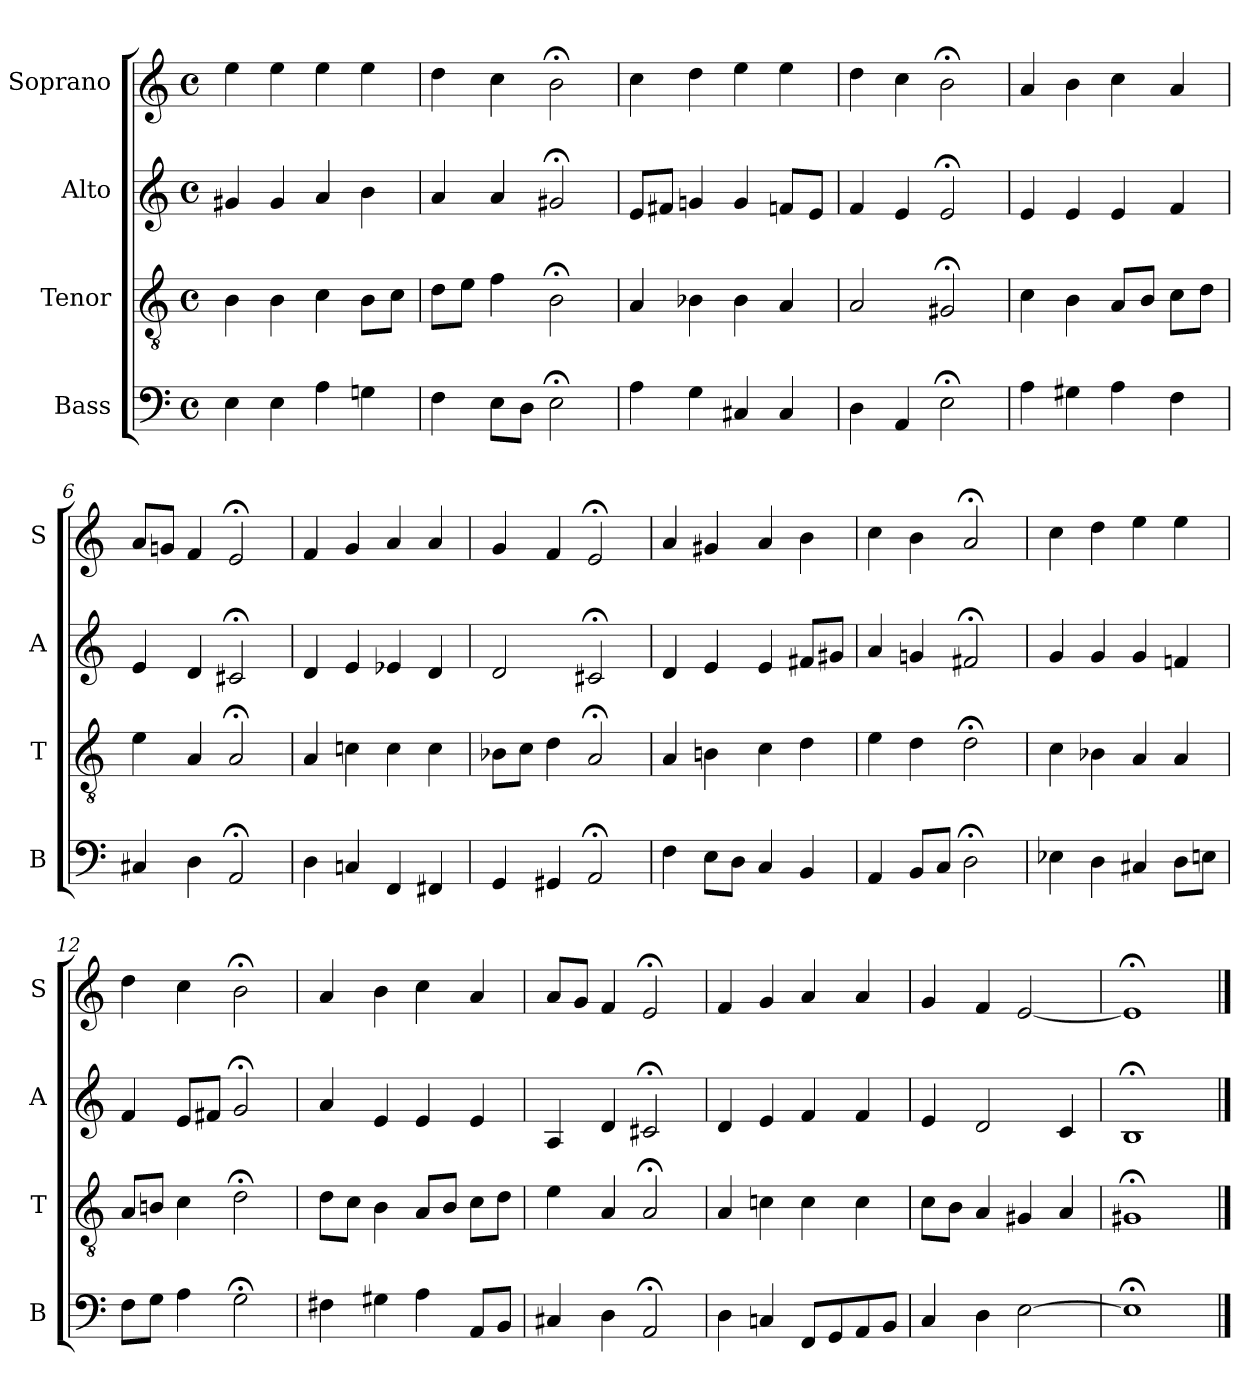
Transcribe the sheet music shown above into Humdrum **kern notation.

**kern	**kern	**kern	**kern
*part4	*part3	*part2	*part1
*staff4	*staff3	*staff2	*staff1
*I"Bass	*I"Tenor	*I"Alto	*I"Soprano
*I'B	*I'T	*I'A	*I'S
*clefF4	*clefGv2	*clefG2	*clefG2
*k[]	*k[]	*k[]	*k[]
*a:	*a:	*a:	*a:
*M4/4	*M4/4	*M4/4	*M4/4
*met(c)	*met(c)	*met(c)	*met(c)
*MM100	*MM100	*MM100	*MM100
=1	=1	=1	=1
4E	4B	4g#X	4ee
4E	4B	4g#	4ee
4A	4c	4a	4ee
4Gn	8BL	4b	4ee
.	8cJ	.	.
=2	=2	=2	=2
4F	8dL	4a	4dd
.	8eJ	.	.
8EL	4f	4a	4cc
8DJ	.	.	.
2E;<	2B;<	2g#X;<	2b;<
=3	=3	=3	=3
4A	4A	8eL	4cci
.	.	8f#XiJ	.
4G	4B-X	4gni	4ddi
4C#X	4B-	4g	4ee
4C#	4A	8fnL	4ee
.	.	8eJ	.
=4	=4	=4	=4
4D	2A	4f	4dd
4AA	.	4e	4cc
2E;<	2G#X;<	2e;<	2b;<
=5	=5	=5	=5
4A	4c	4e	4a
4G#X	4B	4e	4b
4A	8AL	4e	4cc
.	8BJ	.	.
4F	8cL	4f	4a
.	8dJ	.	.
=6	=6	=6	=6
4C#X	4e	4e	8aL
.	.	.	8gnJ
4D	4A	4d	4f
2AA;<	2A;<i	2c#X;<	2e;<
=7	=7	=7	=7
4D	4Ai	4d	4fi
4Cn	4cni	4e	4gi
4FF	4c	4e-X	4a
4FF#X	4c	4d	4a
=8	=8	=8	=8
4GG	8B-XL	2d	4g
.	8cJ	.	.
4GG#X	4d	.	4f
2AA;<	2A;<	2c#X;<i	2e;<i
=9	=9	=9	=9
4F	4A	4di	4ai
8EL	4Bn	4e	4g#X
8DJ	.	.	.
4C	4c	4e	4a
4BB	4d	8f#XL	4b
.	.	8g#XJ	.
=10	=10	=10	=10
4AA	4e	4a	4cc
8BBL	4d	4gn	4b
8CJ	.	.	.
2D;<	2d;<	2f#X;<	2a;<
=11	=11	=11	=11
4E-X	4c	4g	4cc
4D	4B-X	4g	4dd
4C#X	4A	4g	4ee
8DL	4A	4fn	4ee
8EnJ	.	.	.
=12	=12	=12	=12
8FL	8AL	4f	4dd
8GJ	8BnJ	.	.
4A	4c	8eL	4cc
.	.	8f#XJ	.
2G;<	2d;<	2g;<	2b;<
=13	=13	=13	=13
4F#X	8dL	4a	4a
.	8cJ	.	.
4G#X	4B	4e	4b
4A	8AL	4e	4cc
.	8BJ	.	.
8AAL	8cL	4e	4a
8BBJ	8dJ	.	.
=14	=14	=14	=14
4C#X	4e	4A	8aL
.	.	.	8gJ
4D	4A	4d	4f
2AA;<	2A;<i	2c#X;<	2e;<
=15	=15	=15	=15
4D	4Ai	4d	4fi
4Cn	4cni	4e	4gi
8FFL	4c	4f	4a
8GG	.	.	.
8AA	4c	4f	4a
8BBJ	.	.	.
=16	=16	=16	=16
4C	8cL	4e	4g
.	8BJ	.	.
4D	4A	2d	4f
[2E	4G#X	.	[2e
.	4A	4c	.
=17	=17	=17	=17
1E;<]	1G#X;<	1B;<	1e;<]
==	==	==	==
*-	*-	*-	*-
